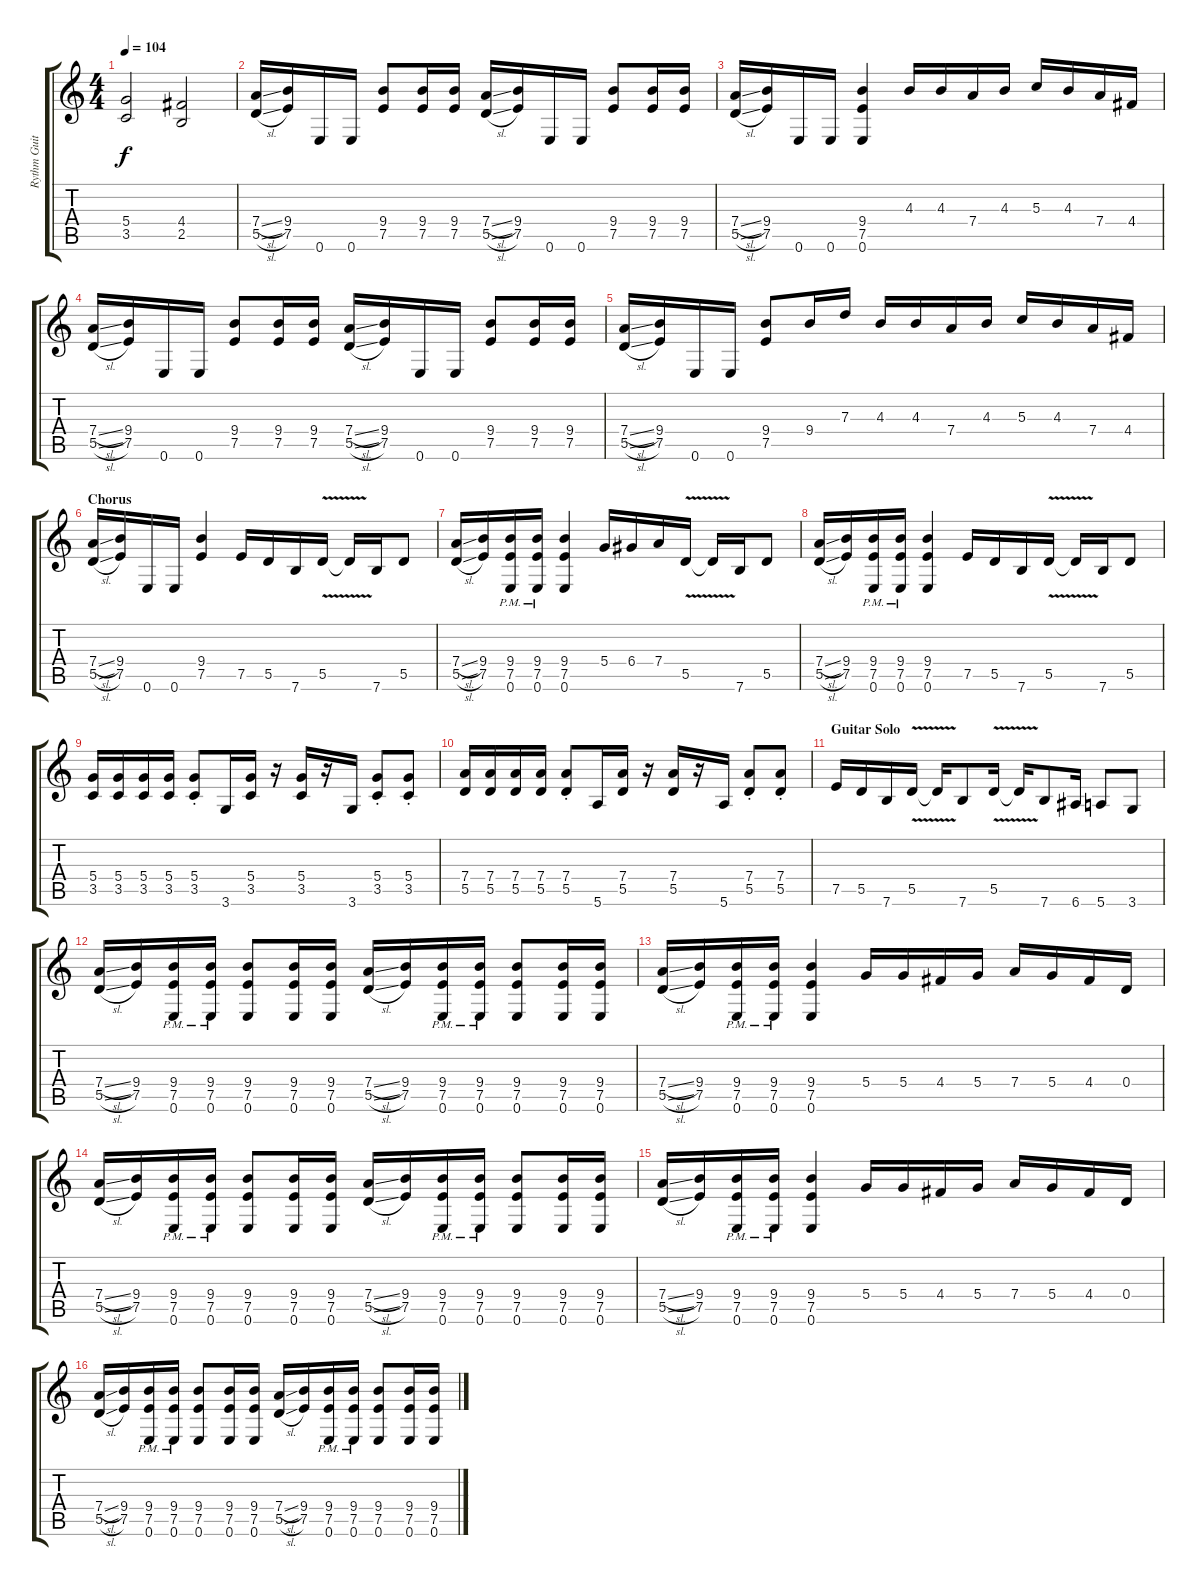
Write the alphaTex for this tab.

\track ("Rythm Guitar 2" "Rythm Guit") {instrument distortionguitar}
\staff {score tabs}
\tuning (E4 B3 G3 D3 A2 E2) {hide}
\ts (4 4)
\tempo 104
\clef g2
\ks c
(5.4 3.5).2{dy f} (4.4 2.5).2 |
(7.4{sl} 5.5{sl}).16 (9.4 7.5).16 0.6.16 0.6.16 (9.4 7.5).8 (9.4 7.5).16 (9.4 7.5).16 (7.4{sl} 5.5{sl}).16 (9.4 7.5).16 0.6.16 0.6.16 (9.4 7.5).8 (9.4 7.5).16 (9.4 7.5).16 |
(7.4{sl} 5.5{sl}).16 (9.4 7.5).16 0.6.16 0.6.16 (9.4 7.5 0.6).4 4.3.16 4.3.16 7.4.16 4.3.16 5.3.16 4.3.16 7.4.16 4.4.16 |
(7.4{sl} 5.5{sl}).16 (9.4 7.5).16 0.6.16 0.6.16 (9.4 7.5).8 (9.4 7.5).16 (9.4 7.5).16 (7.4{sl} 5.5{sl}).16 (9.4 7.5).16 0.6.16 0.6.16 (9.4 7.5).8 (9.4 7.5).16 (9.4 7.5).16 |
(7.4{sl} 5.5{sl}).16 (9.4 7.5).16 0.6.16 0.6.16 (9.4 7.5).8 9.4.16 7.3.16 4.3.16 4.3.16 7.4.16 4.3.16 5.3.16 4.3.16 7.4.16 4.4.16 |
\section ("" "Chorus")
(7.4{sl} 5.5{sl}).16 (9.4 7.5).16 0.6.16 0.6.16 (9.4 7.5).4 7.5.16 5.5.16 7.6.16 5.5{v}.16 5.5{t}.16 7.6.16 5.5.8 |
(7.4{sl} 5.5{sl}).16 (9.4 7.5).16 (9.4{pm} 7.5{pm} 0.6{pm}).16 (9.4{pm} 7.5{pm} 0.6{pm}).16 (9.4 7.5 0.6).4 5.4.16 6.4.16 7.4.16 5.5{v}.16 5.5{t}.16 7.6.16 5.5.8 |
(7.4{sl} 5.5{sl}).16 (9.4 7.5).16 (9.4{pm} 7.5{pm} 0.6{pm}).16 (9.4{pm} 7.5{pm} 0.6{pm}).16 (9.4 7.5 0.6).4 7.5.16 5.5.16 7.6.16 5.5{v}.16 5.5{t}.16 7.6.16 5.5.8 |
(5.4 3.5).16 (5.4 3.5).16 (5.4 3.5).16 (5.4 3.5).16 (5.4{st} 3.5{st}).8 3.6.16 (5.4 3.5).16 r.16 (5.4 3.5).16 r.16 3.6.16 (5.4{st} 3.5{st}).8 (5.4{st} 3.5{st}).8 |
(7.4 5.5).16 (7.4 5.5).16 (7.4 5.5).16 (7.4 5.5).16 (7.4{st} 5.5{st}).8 5.6.16 (7.4 5.5).16 r.16 (7.4 5.5).16 r.16 5.6.16 (7.4{st} 5.5{st}).8 (7.4{st} 5.5{st}).8 |
\section ("" "Guitar Solo")
7.5.16 5.5.16 7.6.16 5.5{v}.16 5.5{t}.16 7.6.8 5.5{v}.16 5.5{t}.16 7.6.8 6.6.16 5.6.8 3.6.8 |
(7.4{sl} 5.5{sl}).16 (9.4 7.5).16 (9.4{pm} 7.5{pm} 0.6{pm}).16 (9.4{pm} 7.5{pm} 0.6{pm}).16 (9.4 7.5 0.6).8 (9.4 7.5 0.6).16 (9.4 7.5 0.6).16 (7.4{sl} 5.5{sl}).16 (9.4 7.5).16 (9.4{pm} 7.5{pm} 0.6{pm}).16 (9.4{pm} 7.5{pm} 0.6{pm}).16 (9.4 7.5 0.6).8 (9.4 7.5 0.6).16 (9.4 7.5 0.6).16 |
(7.4{sl} 5.5{sl}).16 (9.4 7.5).16 (9.4{pm} 7.5{pm} 0.6{pm}).16 (9.4{pm} 7.5{pm} 0.6{pm}).16 (9.4 7.5 0.6).4 5.4.16 5.4.16 4.4.16 5.4.16 7.4.16 5.4.16 4.4.16 0.4.16 |
(7.4{sl} 5.5{sl}).16 (9.4 7.5).16 (9.4{pm} 7.5{pm} 0.6{pm}).16 (9.4{pm} 7.5{pm} 0.6{pm}).16 (9.4 7.5 0.6).8 (9.4 7.5 0.6).16 (9.4 7.5 0.6).16 (7.4{sl} 5.5{sl}).16 (9.4 7.5).16 (9.4{pm} 7.5{pm} 0.6{pm}).16 (9.4{pm} 7.5{pm} 0.6{pm}).16 (9.4 7.5 0.6).8 (9.4 7.5 0.6).16 (9.4 7.5 0.6).16 |
(7.4{sl} 5.5{sl}).16 (9.4 7.5).16 (9.4{pm} 7.5{pm} 0.6{pm}).16 (9.4{pm} 7.5{pm} 0.6{pm}).16 (9.4 7.5 0.6).4 5.4.16 5.4.16 4.4.16 5.4.16 7.4.16 5.4.16 4.4.16 0.4.16 |
(7.4{sl} 5.5{sl}).16 (9.4 7.5).16 (9.4{pm} 7.5{pm} 0.6{pm}).16 (9.4{pm} 7.5{pm} 0.6{pm}).16 (9.4 7.5 0.6).8 (9.4 7.5 0.6).16 (9.4 7.5 0.6).16 (7.4{sl} 5.5{sl}).16 (9.4 7.5).16 (9.4{pm} 7.5{pm} 0.6{pm}).16 (9.4{pm} 7.5{pm} 0.6{pm}).16 (9.4 7.5 0.6).8 (9.4 7.5 0.6).16 (9.4 7.5 0.6).16
